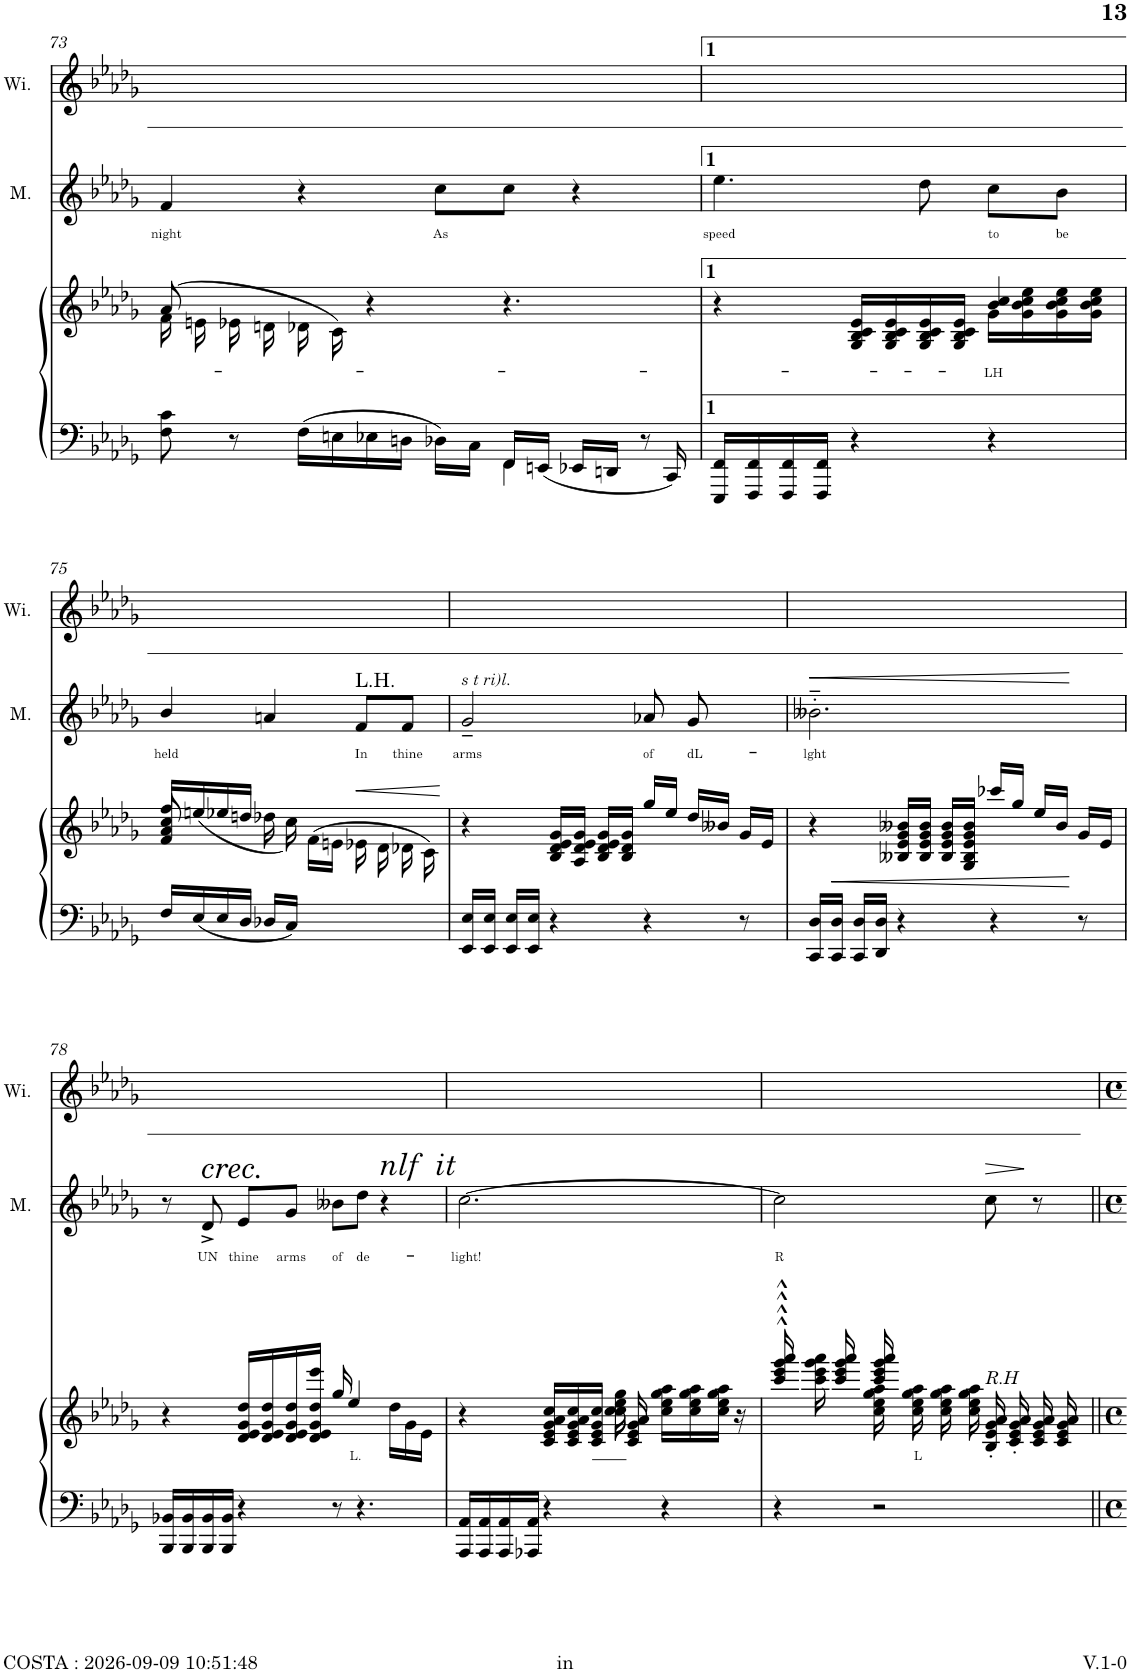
**kern	**kern	**text	**dynam	**kern	**text	**dynam	**kern
*part3	*part3	*part3	*part3	*part2	*part2	*part2	*part1
*staff4	*staff3	*staff3	*staff3/4	*staff2	*staff2	*staff2	*staff1
*I"Grand Piano	*	*	*	*I"Men	*	*	*I"Women
*I'Pno	*	*	*	*I'M.	*	*	*
!!LO:PB:g=z
*clefF4	*clefG2	*	*	*clefG2	*	*	*clefG2
*k[b-e-a-d-g-]	*k[b-e-a-d-g-]	*	*	*k[b-e-a-d-g-]	*	*	*k[b-e-a-d-g-]
*D-:	*D-:	*	*	*D-:	*	*	*D-:
*M3/4	*M3/4	*	*	*M3/4	*	*	*M3/4
=73	=73	=73	=73	=73	=73	=73	=73
*^	*^	*	*	*	*	*	*
!	!	!	!	!	!	!	!LO:LY:b	!	!
8F\ 8c\	8ryy	(>8a-/	16f\	.	.	4f/	night	.	2.ryy
.	.	.	16en\	.	.	.	.	.	.
*v	*v	*	*	*	*	*	*	*	*
8r	8ryy	16e-X\	.	.	.	.	.	.
.	.	16dn\	.	.	.	.	.	.
16F\LL	16d-X\	4ryy	.	.	4r	.	.	.
16En\	16c\)	.	.	.	.	.	.	.
16E-X\	4r	.	.	.	.	.	.	.
16Dn\JJ	.	.	.	.	.	.	.	.
!	!	!	!	!	!	!LO:LY:b	!	!
16D-X\LL	.	16ryy	.	.	8cc\L	As	.	.
16C\JJ	.	2ryy	.	.	.	.	.	.
*^	*	*	*	*	*	*	*	*
[8FF\	16FF/LL	8r	.	.	.	8cc\J	.	.	.
.	(<16EEn/JJ	.	.	.	.	.	.	.	.
16EE-X/LL	4ryy	4ryy	.	.	.	4r	.	.	4ryy
16DDn/JJ	.	.	.	.	.	.	.	.	.
8r	.	.	.	.	.	.	.	.	.
16CC/	16ryy	16ryy	.	.	.	16ryy	.	.	16ryy
=74	=74	=74	=74	=74	=74	=74	=74	=74	=74
!	!	!	!	!	!	!	!LO:LY:b	!	!
*v	*v	*	*	*	*	*	*	*	*
16EEE-/ 16FF/LL	4r	2ryy	.	.	4.ee-\	speed	.	2.ryy
8FF\]	.	.	.	.	.	.	.	.
16FFF/ 16FF/	.	.	.	.	.	.	.	.
16FFF/ 16FF/	4r	.	.	.	.	.	.	.
16FFF/ 16FF/JJ	.	.	.	.	.	.	.	.
4r	.	.	.	.	8dd-\	.	.	.
!	!	!	!LO:LY:b	!	!	!LO:LY:b	!	!
.	16G-/ 16B-/ 16c/ 16e-/LL	16g-\LL	-LH	.	8cc\L	to	.	.
.	16G-/ 16B-/ 16c/ 16e-/	16g-\ 16b-\ 16cc\ 16ee-\	.	.	.	.	.	.
!	!	!	!	!	!	!LO:LY:b	!	!
4r	16G-/ 16B-/ 16c/ 16e-/	16g-\ 16b-\ 16cc\ 16ee-\	.	.	8b-\J	be	.	.
.	16G-/ 16B-/ 16c/ 16e-/JJ	16g-\ 16b-\ 16cc\ 16ee-\JJ	.	.	.	.	.	.
.	4b-/ 4cc/	4ryy	.	.	4ryy	.	.	4ryy
8ryy	.	.	.	.	.	.	.	.
!!LO:LB:g=z
=75	=75	=75	=75	=75	=75	=75	=75	=75
!	!	!	!	!	!	!LO:LY:b	!	!
16F/LL	8f/ 8a-/ 8cc/	16ff/LL	.	.	4b-/	held	.	2.ryy
16E-/	.	(<16een/	.	.	.	.	.	.
16E-/	8ryy	16ee-X/	.	.	.	.	.	.
16D-/JJ	.	16ddn/JJ	.	.	.	.	.	.
16D-X/LL	16dd-X\	2ryy	.	.	4an/	.	.	.
16C/JJ)	16cc\)	.	.	.	.	.	.	.
4.ryy	(>16f\LL	.	.	.	.	.	.	.
.	16en\JJ	.	.	.	.	.	.	.
!	!	!	!	!	!LO:TX:a:t=L.H.	!	!	!
!	!	!	!	!LO:HP:b	!	!LO:LY:b	!	!
.	16e-X\	.	.	<	8f/L	In	.	.
.	16d-\	.	.	.	.	.	.	.
!	!	!	!	!	!	!LO:LY:b	!	!
.	16d-X\	.	.	.	8f/J	thine	.	.
.	16c\)	.	.	.	.	.	.	.
*	*v	*v	*	*	*	*	*	*
.	.	.	[	.	.	.	.
=76	=76	=76	=76	=76	=76	=76	=76
!	!	!	!	!LO:TX:a:i:t=s t ri)l.	!	!	!
!	!	!	!	!	!LO:LY:b	!	!
16EE-/ 16E-/LL	4r	.	.	2g-~/	arms	.	2.ryy
16EE-/ 16E-/JJ	.	.	.	.	.	.	.
16EE-/ 16E-/LL	.	.	.	.	.	.	.
16EE-/ 16E-/JJ	.	.	.	.	.	.	.
4r	16B-/ 16d-/ 16e-/ 16g-/LL	.	.	.	.	.	.
.	16A-/ 16d-/ 16e-/ 16g-/JJ	.	.	.	.	.	.
.	16B-/ 16d-/ 16e-/ 16g-/LL	.	.	.	.	.	.
.	16B-/ 16d-/ 16g-/JJ	.	.	.	.	.	.
!	!	!	!	!	!LO:LY:b	!	!
4r	16gg-/LL	.	.	8a-X/	of	.	.
.	16ee-/JJ	.	.	.	.	.	.
!	!	!	!	!	!LO:LY:b	!	!
.	16dd-/LL	.	.	8g-/	dL-	.	.
.	16b--X/JJ	.	.	.	.	.	.
8r	16g-/LL	.	.	8ryy	.	.	8ryy
.	16e-/JJ	.	.	.	.	.	.
=77	=77	=77	=77	=77	=77	=77	=77
!	!	!	!	!	!LO:LY:b	!LO:HP:b	!
16CC/ 16D-/LL	4r	.	.	2.b--X'~\	-lght	<	2.ryy
16CC/ 16D-/JJ	.	.	.	.	.	.	.
16CC/ 16D-/LL	.	.	.	.	.	.	.
16DD-/ 16D-/JJ	.	.	.	.	.	.	.
4r	16B--X/ 16e-/ 16g-/ 16b--X/LL	.	.	.	.	.	.
.	16B--/ 16e-/ 16g-/ 16b--/JJ	.	.	.	.	.	.
.	16B--/ 16e-/ 16g-/ 16b--/LL	.	.	.	.	.	.
.	16G-/ 16B--/ 16e-/ 16g-/ 16b--/JJ	.	.	.	.	.	.
4r	16ccc-X/LL	.	.	.	.	.	.
.	16gg-/JJ	.	.	.	.	.	.
.	16ee-/LL	.	.	.	.	.	.
.	16b--/JJ	.	.	.	.	.	.
8r	16g-/LL	.	.	8ryy	.	[	8ryy
.	16e-/JJ	.	.	.	.	.	.
!!LO:LB:g=z
=78	=78	=78	=78	=78	=78	=78	=78
16BBB-/ 16BB-X/LL	4r	.	.	8r	.	.	2.ryy
16BBB-/ 16BB-/	.	.	.	.	.	.	.
!	!	!	!	!LO:TX:a:i:t=crec.	!	!	!
!	!	!	!	!	!LO:LY:b	!	!
16BBB-/ 16BB-/	.	.	.	8d-^/	UN	.	.
16BBB-/ 16BB-/JJ	.	.	.	.	.	.	.
!	!	!	!	!	!LO:LY:b	!	!
4r	16d-/ 16e-/ 16g-/ 16dd-/LL	.	.	8e-/L	thine	.	.
.	16d-/ 16e-/ 16g-/ 16dd-/	.	.	.	.	.	.
!	!	!	!	!	!LO:LY:b	!	!
.	16d-/ 16e-/ 16g-/ 16dd-/	.	.	8g-/J	arms	.	.
.	16d-/ 16e-/ 16g-/ 16dd-/ 16eee-/JJ	.	.	.	.	.	.
!	!	!	!	!	!LO:LY:b	!	!
8r	16gg-/	.	.	8b--X\L	of	.	.
!	!	!LO:LY:b	!	!	!	!	!
.	[8.ee-/	L.	.	.	.	.	.
!	!	!	!	!	!LO:LY:b	!	!
8r	.	.	.	8dd-\J	de-	.	.
!	!	!	!	!LO:TX:a:i:t=nlf  it	!	!	!
4ryy	16ryy	.	.	4r	.	.	4ryy
.	16dd-\LL	.	.	.	.	.	.
.	16g-\	.	.	.	.	.	.
.	16e-\JJ	.	.	.	.	.	.
=79	=79	=79	=79	=79	=79	=79	=79
*	*^	*	*	*	*	*	*
*	*	*^	*	*	*	*	*	*
!	!	!	!	!	!	!	!LO:LY:b	!	!
16AAA-/ 16AA-/LL	4r	4..ryy	4..ryy	.	.	[>2.cc\	-light!	.	2.ryy
4r	.	.	.	.	.	.	.	.	.
.	16ee-/]	.	.	.	.	.	.	.	.
16AAA-/ 16AA-/	16c/ 16e-/ 16g-/ 16a-/ 16cc/LL	.	.	.	.	.	.	.	.
16AAA-/ 16AA-/	16c/ 16e-/ 16g-/ 16a-/ 16cc/	.	.	.	.	.	.	.	.
16AAA-X/ 16AA-/JJ	16c/ 16e-/ 16g-/ 16cc/JJ	16cc\	16c/ 16e-/ 16g-/ 16a-/	.	.	.	.	.	.
4r	16cc\ 16ee-\ 16gg-\	8.ryy	8.ryy	.	.	.	.	.	.
.	16cc\ 16ee-\ 16gg-\ 16aa-\LL	.	.	.	.	.	.	.	.
.	16cc\ 16ee-\ 16gg-\ 16aa-\	.	.	.	.	.	.	.	.
.	16cc\ 16ee-\ 16gg-\ 16aa-\JJ	4ryy	4ryy	.	.	.	.	.	.
4r	16r	.	.	.	.	4ryy	.	.	4ryy
.	8.ryy	.	.	.	.	.	.	.	.
.	.	16ryy	16ryy	.	.	.	.	.	.
=80	=80	=80	=80	=80	=80	=80	=80	=80	=80
!	!	!	!	!	!	!	!LO:LY:b	!	!
*	*	*v	*v	*	*	*	*	*	*
4r	16ccc/^^ 16eee-/^^ 16ggg-/^^ 16aaa-/^^	4ryy	.	.	2cc\]	R	.	2.ryy
.	16ccc\ 16eee-\ 16ggg-\ 16aaa-\	.	.	.	.	.	.	.
.	16ccc/ 16eee-/ 16ggg-/ 16aaa-/	.	.	.	.	.	.	.
.	16ryy	.	.	.	.	.	.	.
2r	16ccc/ 16eee-/ 16ggg-/ 16aaa-/	16cc\ 16ee-\ 16gg-\ 16aa-\	.	.	.	.	.	.
!	!	!	!LO:LY:b	!	!	!	!	!
.	8.ryy	16cc\ 16ee-\ 16gg-\ 16aa-\	L	.	.	.	.	.
.	.	16cc\ 16ee-\ 16gg-\ 16aa-\	.	.	.	.	.	.
.	.	16cc\ 16ee-\ 16gg-\ 16aa-\	.	.	.	.	.	.
!	!LO:TX:a:i:t=R.H	!	!	!	!	!	!	!
!	!	!	!	!	!	!	!LO:HP:b	!
.	16B-/' 16e-/' 16g-/' 16a-/'	4ryy	.	.	8cc\	.	>	.
.	16c/' 16e-/' 16g-/' 16a-/'	.	.	.	.	.	.	.
.	16c/ 16e-/ 16g-/ 16a-/	.	.	.	8r	.	]	.
.	16c/ 16e-/ 16g-/ 16a-/	.	.	.	.	.	.	.
*	*v	*v	*	*	*	*	*	*
=	=	=	=	=	=	=	=
*-	*-	*-	*-	*-	*-	*-	*-
